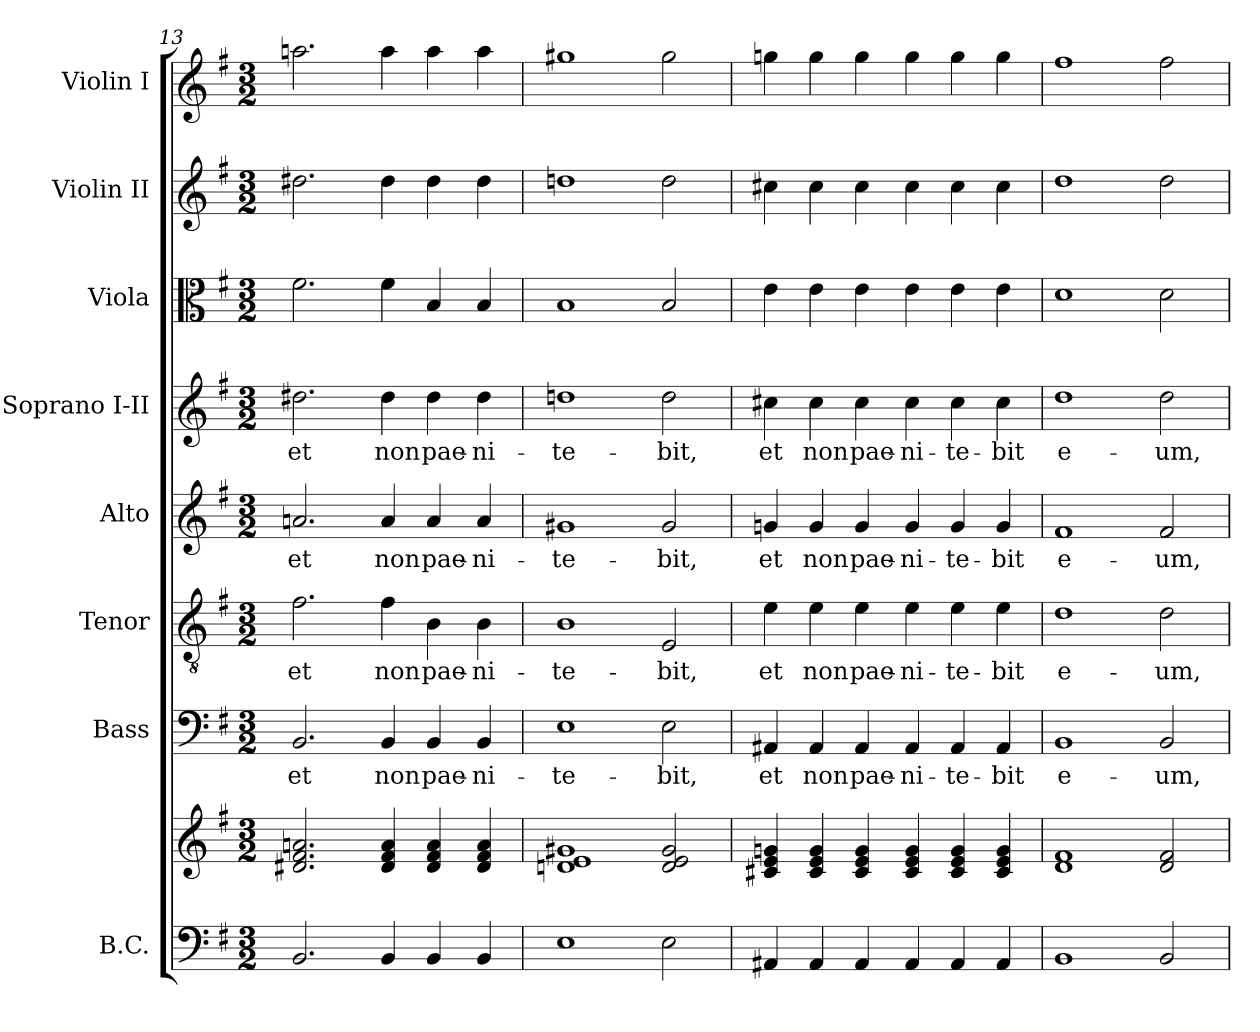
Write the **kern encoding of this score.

**kern	**kern	**kern	**text	**kern	**text	**kern	**text	**kern	**text	**kern	**kern	**kern
*part8	*part8	*part7	*part7	*part6	*part6	*part5	*part5	*part4	*part4	*part3	*part2	*part1
*staff9	*staff8	*staff7	*staff7	*staff6	*staff6	*staff5	*staff5	*staff4	*staff4	*staff3	*staff2	*staff1
*I"B.C.	*	*I"Bass	*	*I"Tenor	*	*I"Alto	*	*I"Soprano I-II	*	*I"Viola	*I"Violin II	*I"Violin I
*I'B.C.	*	*I'B	*	*I'T	*	*I'A	*	*I'S. I-II	*	*I'Vla.	*I'Vln. II	*I'Vln. I
!!LO:PB:g=z
*clefF4	*clefG2	*clefF4	*	*clefGv2	*	*clefG2	*	*clefG2	*	*clefC3	*clefG2	*clefG2
*k[f#]	*k[f#]	*k[f#]	*	*k[f#]	*	*k[f#]	*	*k[f#]	*	*k[f#]	*k[f#]	*k[f#]
*e:	*e:	*e:	*	*e:	*	*e:	*	*e:	*	*e:	*e:	*e:
*M3/2	*M3/2	*M3/2	*	*M3/2	*	*M3/2	*	*M3/2	*	*M3/2	*M3/2	*M3/2
=13	=13	=13	=13	=13	=13	=13	=13	=13	=13	=13	=13	=13
!	!	!	!LO:LY:b	!	!LO:LY:b	!	!LO:LY:b	!	!LO:LY:b	!	!	!
2.BB/	2.d#X/ 2.f#/ 2.ani/	2.BB/	et	2.f#\	et	2.an/	et	2.dd#X\	et	2.f#\	2.dd#X\	2.aan\
!	!	!	!LO:LY:b	!	!LO:LY:b	!	!LO:LY:b	!	!LO:LY:b	!	!	!
4BB/	4d#/ 4f#/ 4a/	4BB/	non	4f#\	non	4a/	non	4dd#\	non	4f#\	4dd#\	4aa\
!	!	!	!LO:LY:b	!	!LO:LY:b	!	!LO:LY:b	!	!LO:LY:b	!	!	!
4BB/	4d#/ 4f#/ 4a/	4BB/	pae-	4B\	pae-	4a/	pae-	4dd#\	pae-	4B/	4dd#\	4aa\
!	!	!	!LO:LY:b	!	!LO:LY:b	!	!LO:LY:b	!	!LO:LY:b	!	!	!
4BB/	4d#/ 4f#/ 4a/	4BB/	-ni-	4B\	-ni-	4a/	-ni-	4dd#\	-ni-	4B/	4dd#\	4aa\
=14	=14	=14	=14	=14	=14	=14	=14	=14	=14	=14	=14	=14
!	!	!	!LO:LY:b	!	!LO:LY:b	!	!LO:LY:b	!	!LO:LY:b	!	!	!
1E	1dn 1e 1g#X	1E	-te-	1B	-te-	1g#X	-te-	1ddn	-te-	1B	1ddni	1gg#X
!	!	!	!LO:LY:b	!	!LO:LY:b	!	!LO:LY:b	!	!LO:LY:b	!	!	!
2E\	2d/ 2e/ 2g#/	2E\	-bit,	2E/	-bit,	2g#/	-bit,	2dd\	-bit,	2B/	2dd\	2gg#\
=15	=15	=15	=15	=15	=15	=15	=15	=15	=15	=15	=15	=15
!	!	!	!LO:LY:b	!	!LO:LY:b	!	!LO:LY:b	!	!LO:LY:b	!	!	!
4AA#X/	4c#X/ 4e/ 4gni/	4AA#X/	et	4e\	et	4gn/	et	4cc#X\	et	4e\	4cc#X\	4ggn\
!	!	!	!LO:LY:b	!	!LO:LY:b	!	!LO:LY:b	!	!LO:LY:b	!	!	!
4AA#/	4c#/ 4e/ 4g/	4AA#/	non	4e\	non	4g/	non	4cc#\	non	4e\	4cc#\	4gg\
!	!	!	!LO:LY:b	!	!LO:LY:b	!	!LO:LY:b	!	!LO:LY:b	!	!	!
4AA#/	4c#/ 4e/ 4g/	4AA#/	pae-	4e\	pae-	4g/	pae-	4cc#\	pae-	4e\	4cc#\	4gg\
!	!	!	!LO:LY:b	!	!LO:LY:b	!	!LO:LY:b	!	!LO:LY:b	!	!	!
4AA#/	4c#/ 4e/ 4g/	4AA#/	-ni-	4e\	-ni-	4g/	-ni-	4cc#\	-ni-	4e\	4cc#\	4gg\
!	!	!	!LO:LY:b	!	!LO:LY:b	!	!LO:LY:b	!	!LO:LY:b	!	!	!
4AA#/	4c#/ 4e/ 4g/	4AA#/	-te-	4e\	-te-	4g/	-te-	4cc#\	-te-	4e\	4cc#\	4gg\
!	!	!	!LO:LY:b	!	!LO:LY:b	!	!LO:LY:b	!	!LO:LY:b	!	!	!
4AA#/	4c#/ 4e/ 4g/	4AA#/	-bit	4e\	-bit	4g/	-bit	4cc#\	-bit	4e\	4cc#\	4gg\
=16	=16	=16	=16	=16	=16	=16	=16	=16	=16	=16	=16	=16
!	!	!	!LO:LY:b	!	!LO:LY:b	!	!LO:LY:b	!	!LO:LY:b	!	!	!
1BB	1d 1f#	1BB	e-	1d	e-	1f#	e-	1dd	e-	1d	1dd	1ff#
!	!	!	!LO:LY:b	!	!LO:LY:b	!	!LO:LY:b	!	!LO:LY:b	!	!	!
2BB/	2d/ 2f#/	2BB/	-um,	2d\	-um,	2f#/	-um,	2dd\	-um,	2d\	2dd\	2ff#\
=	=	=	=	=	=	=	=	=	=	=	=	=
*-	*-	*-	*-	*-	*-	*-	*-	*-	*-	*-	*-	*-
